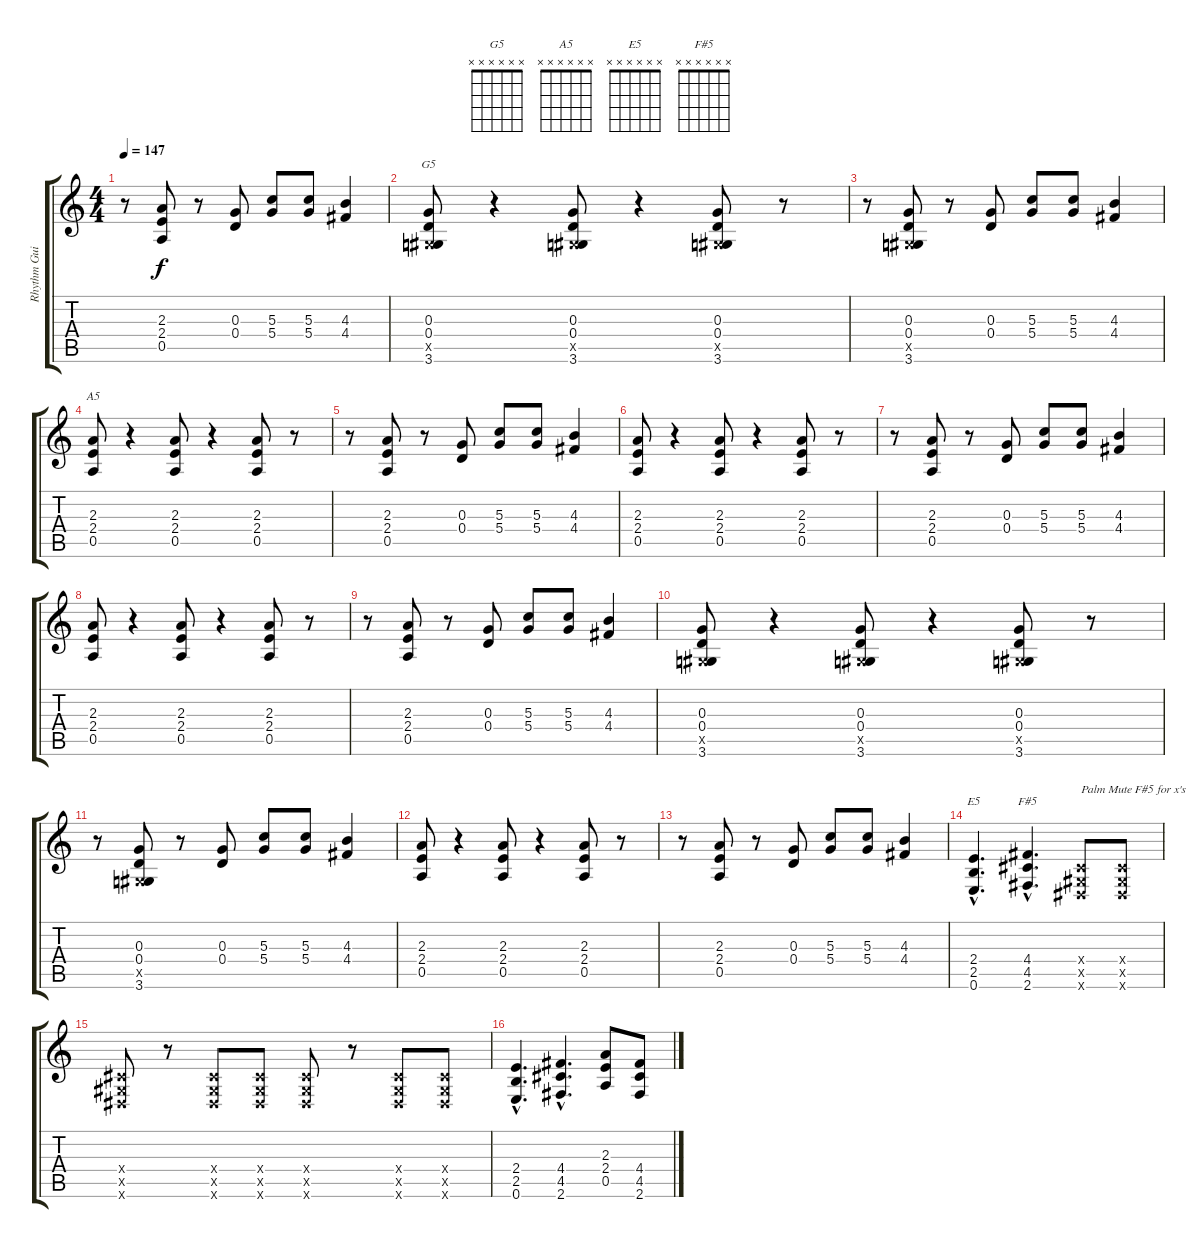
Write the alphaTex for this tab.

\track ("Rhythm Guitar" "Rhythm Gui") {instrument distortionguitar}
\staff {score tabs}
\tuning (E4 B3 G3 D3 A2 E2) {hide}
\chord ("G5" x x x x x x) {firstfret 0}
\chord ("A5" x x x x x x) {firstfret 0}
\chord ("E5" x x x x x x) {firstfret 0}
\chord ("F#5" x x x x x x) {firstfret 0}
\ts (4 4)
\tempo 147
\clef g2
\ks c
r.8{dy f} (2.3 2.4 0.5).8 r.8 (0.3 0.4).8 (5.3 5.4).8 (5.3 5.4).8 (4.3 4.4).4 |
(0.3 0.4 -1.5{x} 3.6).8{ch "G5"} r.4 (0.3 0.4 -1.5{x} 3.6).8 r.4 (0.3 0.4 -1.5{x} 3.6).8 r.8 |
r.8 (0.3 0.4 -1.5{x} 3.6).8 r.8 (0.3 0.4).8 (5.3 5.4).8 (5.3 5.4).8 (4.3 4.4).4 |
(2.3 2.4 0.5).8{ch "A5"} r.4 (2.3 2.4 0.5).8 r.4 (2.3 2.4 0.5).8 r.8 |
r.8 (2.3 2.4 0.5).8 r.8 (0.3 0.4).8 (5.3 5.4).8 (5.3 5.4).8 (4.3 4.4).4 |
(2.3 2.4 0.5).8 r.4 (2.3 2.4 0.5).8 r.4 (2.3 2.4 0.5).8 r.8 |
r.8 (2.3 2.4 0.5).8 r.8 (0.3 0.4).8 (5.3 5.4).8 (5.3 5.4).8 (4.3 4.4).4 |
(2.3 2.4 0.5).8 r.4 (2.3 2.4 0.5).8 r.4 (2.3 2.4 0.5).8 r.8 |
r.8 (2.3 2.4 0.5).8 r.8 (0.3 0.4).8 (5.3 5.4).8 (5.3 5.4).8 (4.3 4.4).4 |
(0.3 0.4 -1.5{x} 3.6).8 r.4 (0.3 0.4 -1.5{x} 3.6).8 r.4 (0.3 0.4 -1.5{x} 3.6).8 r.8 |
r.8 (0.3 0.4 -1.5{x} 3.6).8 r.8 (0.3 0.4).8 (5.3 5.4).8 (5.3 5.4).8 (4.3 4.4).4 |
(2.3 2.4 0.5).8 r.4 (2.3 2.4 0.5).8 r.4 (2.3 2.4 0.5).8 r.8 |
r.8 (2.3 2.4 0.5).8 r.8 (0.3 0.4).8 (5.3 5.4).8 (5.3 5.4).8 (4.3 4.4).4 |
(2.4{hac} 2.5{hac} 0.6{hac}).4{d ch "E5"} (4.4{hac} 4.5{hac} 2.6{hac}).4{d ch "F#5"} (-1.4{x} -1.5{x} -1.6{x}).8{txt "Palm Mute F#5 for x's"} (-1.4{x} -1.5{x} -1.6{x}).8 |
(-1.4{x} -1.5{x} -1.6{x}).8 r.8 (-1.4{x} -1.5{x} -1.6{x}).8 (-1.4{x} -1.5{x} -1.6{x}).8 (-1.4{x} -1.5{x} -1.6{x}).8 r.8 (-1.4{x} -1.5{x} -1.6{x}).8 (-1.4{x} -1.5{x} -1.6{x}).8 |
(2.4{hac} 2.5{hac} 0.6{hac}).4{d} (4.4{hac} 4.5{hac} 2.6{hac}).4{d} (2.3 2.4 0.5).8 (4.4 4.5 2.6).8
